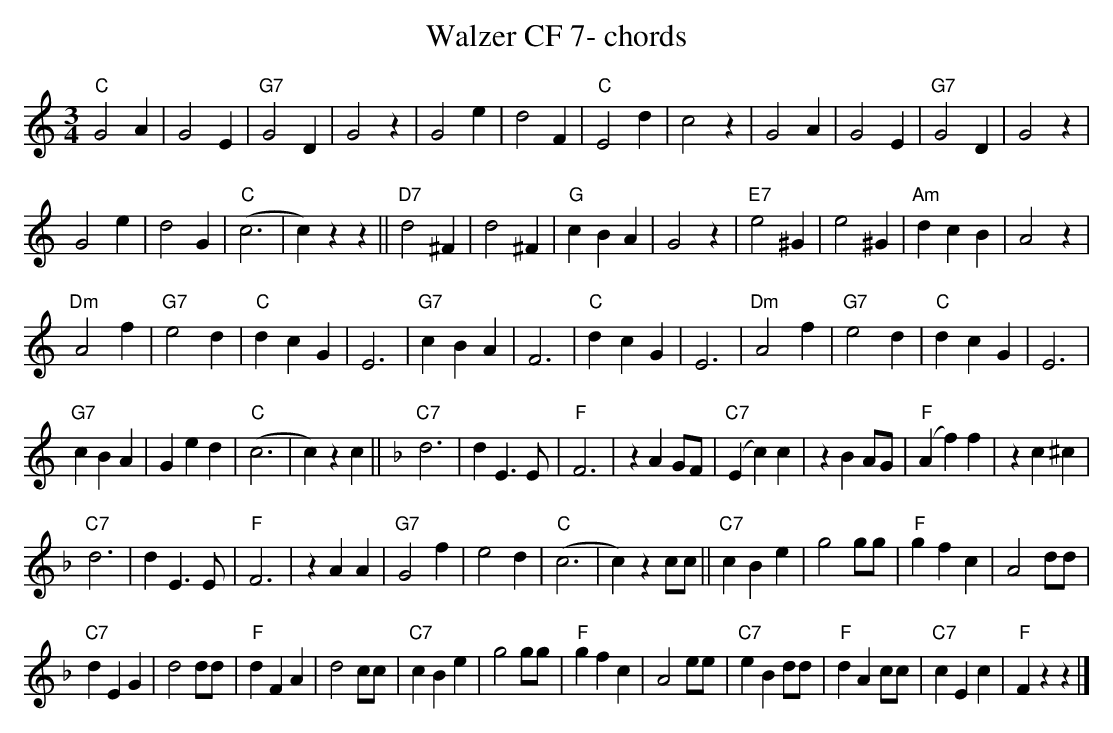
X:1
T:Walzer CF 7- chords
M:3/4
L:1/4
K:Cmaj%%MIDI gchordon
"C"G2A | G2E | "G7"G2D | G2z | G2e | d2F | "C"E2d | c2z | G2A | G2E | "G7"G2D | G2z |
G2e | d2G | "C"(c3 | c)zz || "D7"d2^F | d2^F | "G"cBA | G2z | "E7"e2^G | e2^G | "Am"dcB | A2z |
"Dm"A2f | "G7"e2d | "C"dcG | E3 | "G7"cBA | F3 | "C"dcG | E3 | "Dm"A2f | "G7"e2d | "C"dcG | E3 |
"G7"cBA | Ged | "C"(c3 | c)zc || [K:Fmaj] "C7"d3 | dE>E | "F"F3 | zAG/2F/2 | "C7"(Ec)c | zB A/2G/2 | "F"(Af)f | zc^c |
"C7"d3 | dE>E | "F"F3 | zAA | "G7"G2f | e2d | "C"(c3 | c)zc/2c/2 || "C7"cBe | g2 g/2g/2 | "F"gfc | A2d/2d/2 |
"C7"dEG | d2d/2d/2 | "F"dFA | d2c/2c/2 | "C7"cBe | g2g/2g/2 | "F"gfc | A2e/2e/2 | "C7"eBd/2d/2 | "F"dAc/2c/2 | "C7"cEc | "F"Fzz |]
